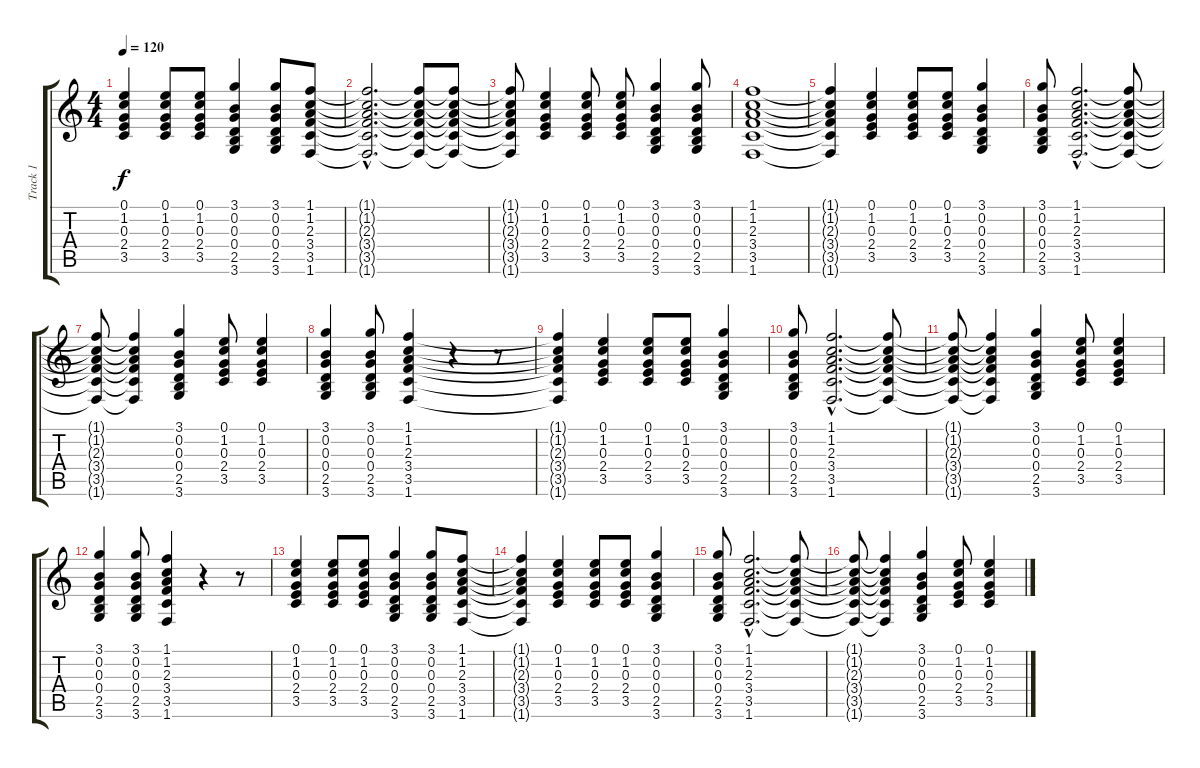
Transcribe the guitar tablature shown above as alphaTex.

\track ("Track 1" "Track 1") {instrument distortionguitar}
\staff {score tabs}
\tuning (E4 B3 G3 D3 A2 E2) {hide}
\ts (4 4)
\tempo 120
\clef g2
\ks c
(0.1 1.2 0.3 2.4 3.5).4{dy f instrument distortionguitar} (0.1 1.2 0.3 2.4 3.5).8 (0.1 1.2 0.3 2.4 3.5).8 (3.1 0.2 0.3 0.4 2.5 3.6).4 (3.1 0.2 0.3 0.4 2.5 3.6).8 (1.1 1.2 2.3 3.4 3.5 1.6).8 |
(1.1{hac t} 1.2{hac t} 2.3{hac t} 3.4{hac t} 3.5{hac t} 1.6{hac t}).2{d} (1.1{t} 1.2{t} 2.3{t} 3.4{t} 3.5{t} 1.6{t}).8 (1.1{t} 1.2{t} 2.3{t} 3.4{t} 3.5{t} 1.6{t}).8 |
(1.1{t} 1.2{t} 2.3{t} 3.4{t} 3.5{t} 1.6{t}).8 (0.1 1.2 0.3 2.4 3.5).4 (0.1 1.2 0.3 2.4 3.5).8 (0.1 1.2 0.3 2.4 3.5).8 (3.1 0.2 0.3 0.4 2.5 3.6).4 (3.1 0.2 0.3 0.4 2.5 3.6).8 |
(1.1 1.2 2.3 3.4 3.5 1.6).1 |
(1.1{t} 1.2{t} 2.3{t} 3.4{t} 3.5{t} 1.6{t}).4 (0.1 1.2 0.3 2.4 3.5).4 (0.1 1.2 0.3 2.4 3.5).8 (0.1 1.2 0.3 2.4 3.5).8 (3.1 0.2 0.3 0.4 2.5 3.6).4 |
(3.1 0.2 0.3 0.4 2.5 3.6).8 (1.1{hac} 1.2{hac} 2.3{hac} 3.4{hac} 3.5{hac} 1.6{hac}).2{d} (1.1{t} 1.2{t} 2.3{t} 3.4{t} 3.5{t} 1.6{t}).8 |
(1.1{t} 1.2{t} 2.3{t} 3.4{t} 3.5{t} 1.6{t}).8 (1.1{t} 1.2{t} 2.3{t} 3.4{t} 3.5{t} 1.6{t}).4 (3.1 0.2 0.3 0.4 2.5 3.6).4 (0.1 1.2 0.3 2.4 3.5).8 (0.1 1.2 0.3 2.4 3.5).4 |
(3.1 0.2 0.3 0.4 2.5 3.6).4 (3.1 0.2 0.3 0.4 2.5 3.6).8 (1.1 1.2 2.3 3.4 3.5 1.6).4 r.4 r.8 |
(1.1{t} 1.2{t} 2.3{t} 3.4{t} 3.5{t} 1.6{t}).4 (0.1 1.2 0.3 2.4 3.5).4 (0.1 1.2 0.3 2.4 3.5).8 (0.1 1.2 0.3 2.4 3.5).8 (3.1 0.2 0.3 0.4 2.5 3.6).4 |
(3.1 0.2 0.3 0.4 2.5 3.6).8 (1.1{hac} 1.2{hac} 2.3{hac} 3.4{hac} 3.5{hac} 1.6{hac}).2{d} (1.1{t} 1.2{t} 2.3{t} 3.4{t} 3.5{t} 1.6{t}).8 |
(1.1{t} 1.2{t} 2.3{t} 3.4{t} 3.5{t} 1.6{t}).8 (1.1{t} 1.2{t} 2.3{t} 3.4{t} 3.5{t} 1.6{t}).4 (3.1 0.2 0.3 0.4 2.5 3.6).4 (0.1 1.2 0.3 2.4 3.5).8 (0.1 1.2 0.3 2.4 3.5).4 |
(3.1 0.2 0.3 0.4 2.5 3.6).4 (3.1 0.2 0.3 0.4 2.5 3.6).8 (1.1 1.2 2.3 3.4 3.5 1.6).4 r.4 r.8 |
(0.1 1.2 0.3 2.4 3.5).4 (0.1 1.2 0.3 2.4 3.5).8 (0.1 1.2 0.3 2.4 3.5).8 (3.1 0.2 0.3 0.4 2.5 3.6).4 (3.1 0.2 0.3 0.4 2.5 3.6).8 (1.1 1.2 2.3 3.4 3.5 1.6).8 |
(1.1{t} 1.2{t} 2.3{t} 3.4{t} 3.5{t} 1.6{t}).4 (0.1 1.2 0.3 2.4 3.5).4 (0.1 1.2 0.3 2.4 3.5).8 (0.1 1.2 0.3 2.4 3.5).8 (3.1 0.2 0.3 0.4 2.5 3.6).4 |
(3.1 0.2 0.3 0.4 2.5 3.6).8 (1.1{hac} 1.2{hac} 2.3{hac} 3.4{hac} 3.5{hac} 1.6{hac}).2{d} (1.1{t} 1.2{t} 2.3{t} 3.4{t} 3.5{t} 1.6{t}).8 |
(1.1{t} 1.2{t} 2.3{t} 3.4{t} 3.5{t} 1.6{t}).8 (1.1{t} 1.2{t} 2.3{t} 3.4{t} 3.5{t} 1.6{t}).4 (3.1 0.2 0.3 0.4 2.5 3.6).4 (0.1 1.2 0.3 2.4 3.5).8 (0.1 1.2 0.3 2.4 3.5).4
